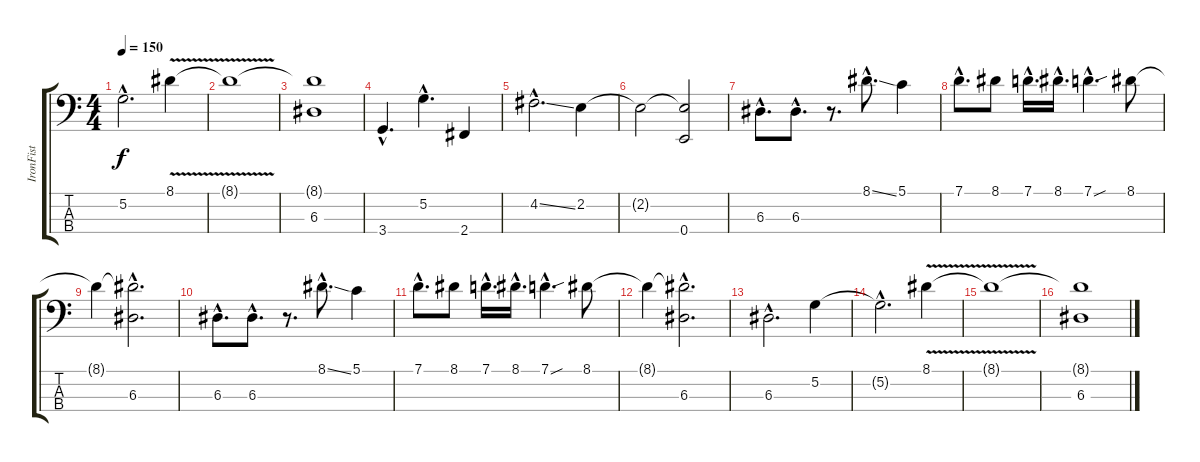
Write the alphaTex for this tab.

\track ("IronFist" "IronFist") {instrument electricbassfinger}
\staff {score tabs}
\tuning (G2 D2 A1 E1) {hide}
\ts (4 4)
\tempo 150
\clef f4
\ks c
5.2{hac t}.2{d dy f} 8.1{v}.4 |
8.1{t}.1 |
(8.1{t} 6.3).1 |
3.4{hac}.4{d} 5.2{hac}.4{d} 2.4.4 |
4.2{ss hac}.2{d} 2.2.4 |
2.2{t}.2 (2.2{t} 0.4).2 |
6.3{hac}.8{d} 6.3{hac}.8{d} r.8{d} 8.1{ss hac}.8{d} 5.1.4 |
7.1{hac}.8{d} 8.1.8 7.1{hac}.16{d} 8.1{hac}.16{d} 7.1{sou hac}.4{d} 8.1.8 |
8.1{t}.4 (8.1{hac t} 6.3{hac}).2{d} |
6.3{hac}.8{d} 6.3{hac}.8{d} r.8{d} 8.1{ss hac}.8{d} 5.1.4 |
7.1{hac}.8{d} 8.1.8 7.1{hac}.16{d} 8.1{hac}.16{d} 7.1{sou hac}.4{d} 8.1.8 |
8.1{t}.4 (8.1{hac t} 6.3{hac}).2{d} |
6.3{hac}.2{d} 5.2.4 |
5.2{hac t}.2{d} 8.1{v}.4 |
8.1{t}.1 |
(8.1{t} 6.3).1
